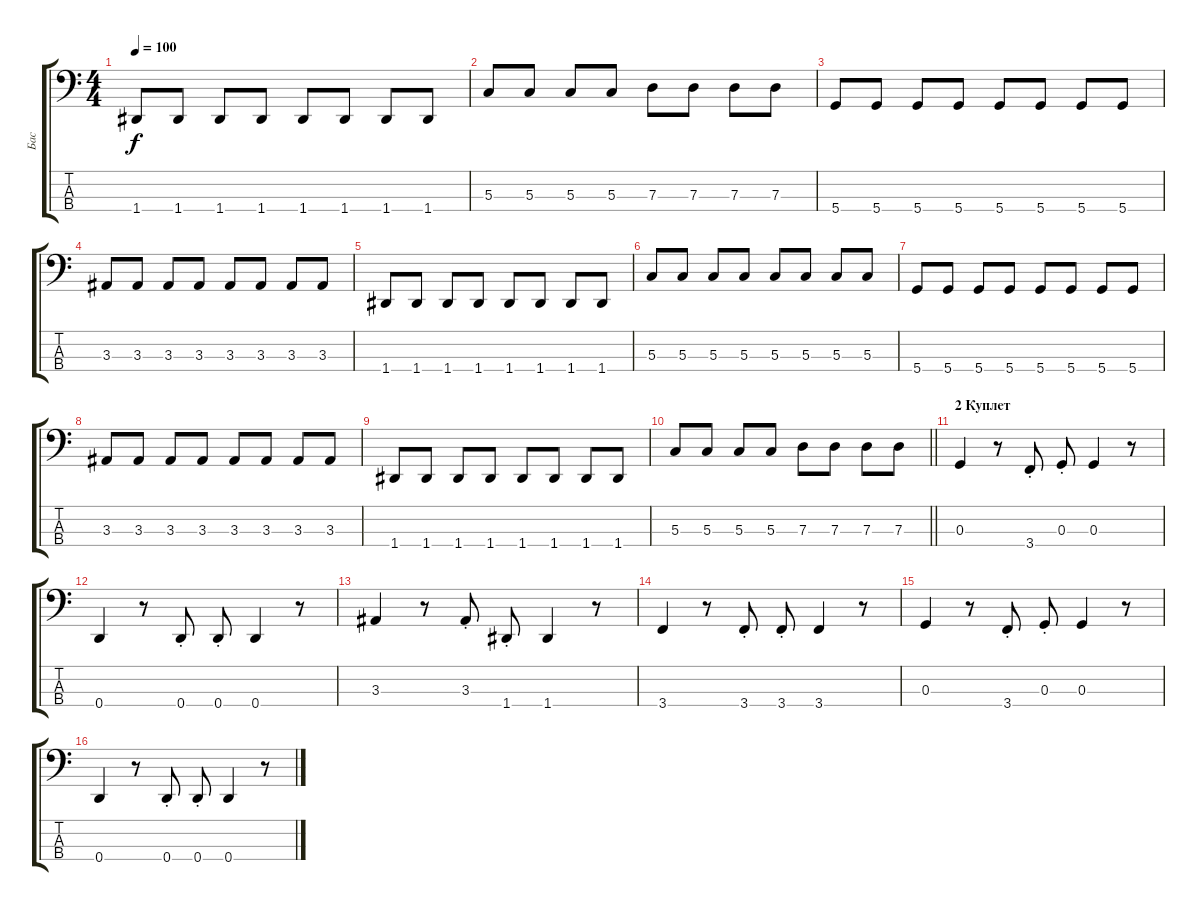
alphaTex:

\track ("Бас" "Бас") {instrument electricbassfinger}
\staff {score tabs}
\tuning (F2 C2 G1 D1) {hide}
\ts (4 4)
\tempo 100
\clef f4
\ks c
1.4.8{dy f} 1.4.8 1.4.8 1.4.8 1.4.8 1.4.8 1.4.8 1.4.8 |
5.3.8 5.3.8 5.3.8 5.3.8 7.3.8 7.3.8 7.3.8 7.3.8 |
5.4.8 5.4.8 5.4.8 5.4.8 5.4.8 5.4.8 5.4.8 5.4.8 |
3.3.8 3.3.8 3.3.8 3.3.8 3.3.8 3.3.8 3.3.8 3.3.8 |
1.4.8 1.4.8 1.4.8 1.4.8 1.4.8 1.4.8 1.4.8 1.4.8 |
5.3.8 5.3.8 5.3.8 5.3.8 5.3.8 5.3.8 5.3.8 5.3.8 |
5.4.8 5.4.8 5.4.8 5.4.8 5.4.8 5.4.8 5.4.8 5.4.8 |
3.3.8 3.3.8 3.3.8 3.3.8 3.3.8 3.3.8 3.3.8 3.3.8 |
1.4.8 1.4.8 1.4.8 1.4.8 1.4.8 1.4.8 1.4.8 1.4.8 |
\barLineRight lightlight
5.3.8 5.3.8 5.3.8 5.3.8 7.3.8 7.3.8 7.3.8 7.3.8 |
\section ("" "2 Куплет")
0.3.4 r.8 3.4{st}.8 0.3{st}.8 0.3.4 r.8 |
0.4.4 r.8 0.4{st}.8 0.4{st}.8 0.4.4 r.8 |
3.3.4 r.8 3.3{st}.8 1.4{st}.8 1.4.4 r.8 |
3.4.4 r.8 3.4{st}.8 3.4{st}.8 3.4.4 r.8 |
0.3.4 r.8 3.4{st}.8 0.3{st}.8 0.3.4 r.8 |
0.4.4 r.8 0.4{st}.8 0.4{st}.8 0.4.4 r.8
